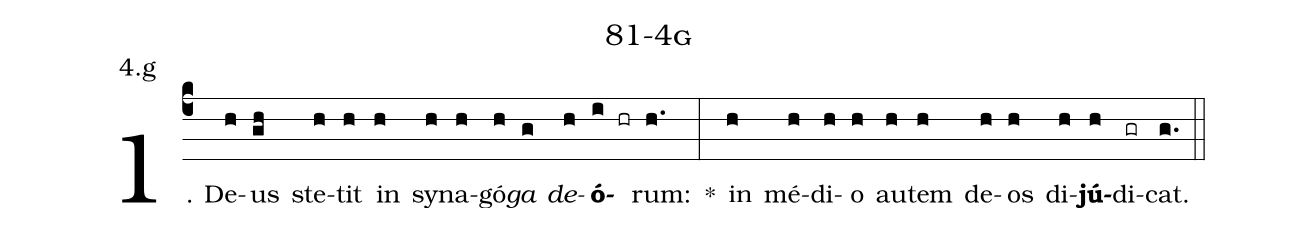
name: 81-4g;
annotation: 4.g;
%%
(c4)1. De(h)us(gh) ste(h)tit(h) in(h) sy(h)na(h)gó(h)<i>ga</i>(g) <i>de</i>(h)<b>ó</b>(i hr)rum:(h.) *(:) in(h) mé(h)di(h)o(h) au(h)tem(h) de(h)os(h) di(h)<b>jú</b>(h)di(gr)cat.(g.) (::)
